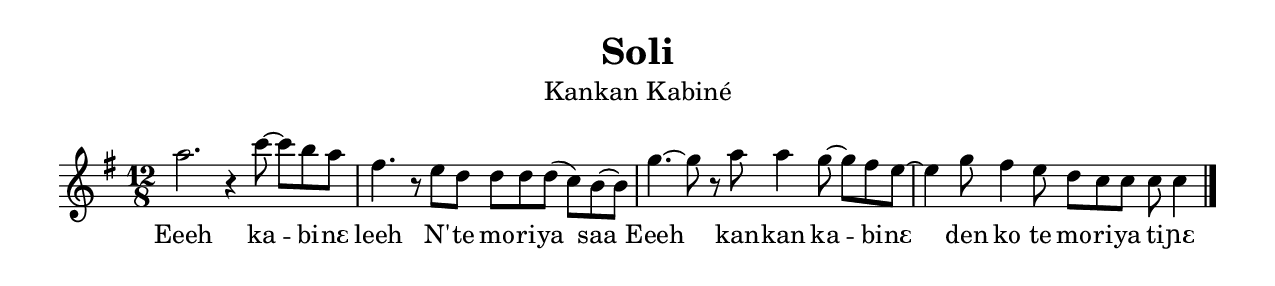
\version "2.22.1"

\header {
    % https://lilypond.org/doc/v2.22/Documentation/notation/font
    % https://lilypond.org/doc/v2.21/Documentation/notation/creating-titles-headers-and-footers#default-layout-of-bookpart-and-score-titles
    title =  \markup { "Soli" }
    subtitle = \markup { \normal-text "Kankan Kabiné" }
    % subsubtitle = \markup { \normal-text \italic \fontsize #1.5 "Subtitle here" }
    % instrument = "Fula Flute"
    % composer = "Traditional"
    % poet = "Someone"
    % meter = "Meter"
    % arranger = "Arranger"
    % piece = "Accompaniment Phrase"
    % footer tagline. use ##f to disable, or put text
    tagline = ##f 
    encodingsoftware = Flat
    encodingdate =  "2022-06-11"
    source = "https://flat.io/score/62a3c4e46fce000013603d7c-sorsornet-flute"
}

#(set-global-staff-size 20.0)
#(set-default-paper-size "letter")
\paper {
    % https://lilypond.org/doc/v2.22/Documentation/notation/flexible-vertical-spacing-paper-variables
    %score-markup-spacing.padding = #10
    markup-system-spacing.padding = #3
    markup-markup-spacing.padding = #8

    top-margin = 1.0\cm
    bottom-margin = 0.68\cm
    left-margin = 1.0\cm
    right-margin = 1.0\cm
    between-system-space = 2.02\cm
    indent = 0\cm
    short-indent = 0\cm
    top-system-spacing = #10
    %ragged-bottom = ##t
    %ragged-last-bottom = ##t
}

\layout {
    ragged-right = ##f
    ragged-last = ##f
    \context { \Score
        autoBeaming = ##f
    }
}
PartPOneVoiceOne =  \relative a'' {
    \clef "treble" 
    \time 12/8 
    \key g \major 
    % \tempo 4.=120 
    a2. r4 c8 ~ c8 [ b8 a8 ] | % 2
    fis4. r8 e8 [ d8 ] d8 [ d8 d8 ( ] c8 ) [ b8 ~ b8 ] | % 3
    g'4. ~ g8 r8 a8 a4 g8 ~ g8 [ fis8 e8 ~ ] | % 4
    e4 g8 fis4 e8 d8 [ c8 c8 ] c8 c4 \bar "|."
    }

PartPOneVoiceOneLyricsOne =  \lyricmode {
    \set ignoreMelismata = ##t 
    Eeeh ka --\skip1 bi -- "nɛ" 
    leeh N' -- te mo -- ri -- ya\skip1 saa\skip1
    Eeeh\skip1 kan -- kan ka --\skip1 bi -- "nɛ" 
    \skip1 den ko te mo -- ri -- ya ti -- "ɲɛ"
}


% The score definition
\score {
    \new Staff <<
        \context Staff << 
            %\mergeDifferentlyDottedOn\mergeDifferentlyHeadedOn
            \context Voice = "PartPOneVoiceOne" {  
                \PartPOneVoiceOne 
            }
            \new Lyrics \lyricsto "PartPOneVoiceOne" {
                \PartPOneVoiceOneLyricsOne 
            }
        >>
    >>
        
    \layout {}
    % To create MIDI output, uncomment the following line:
    %  \midi {\tempo 4 = 180 }
}

